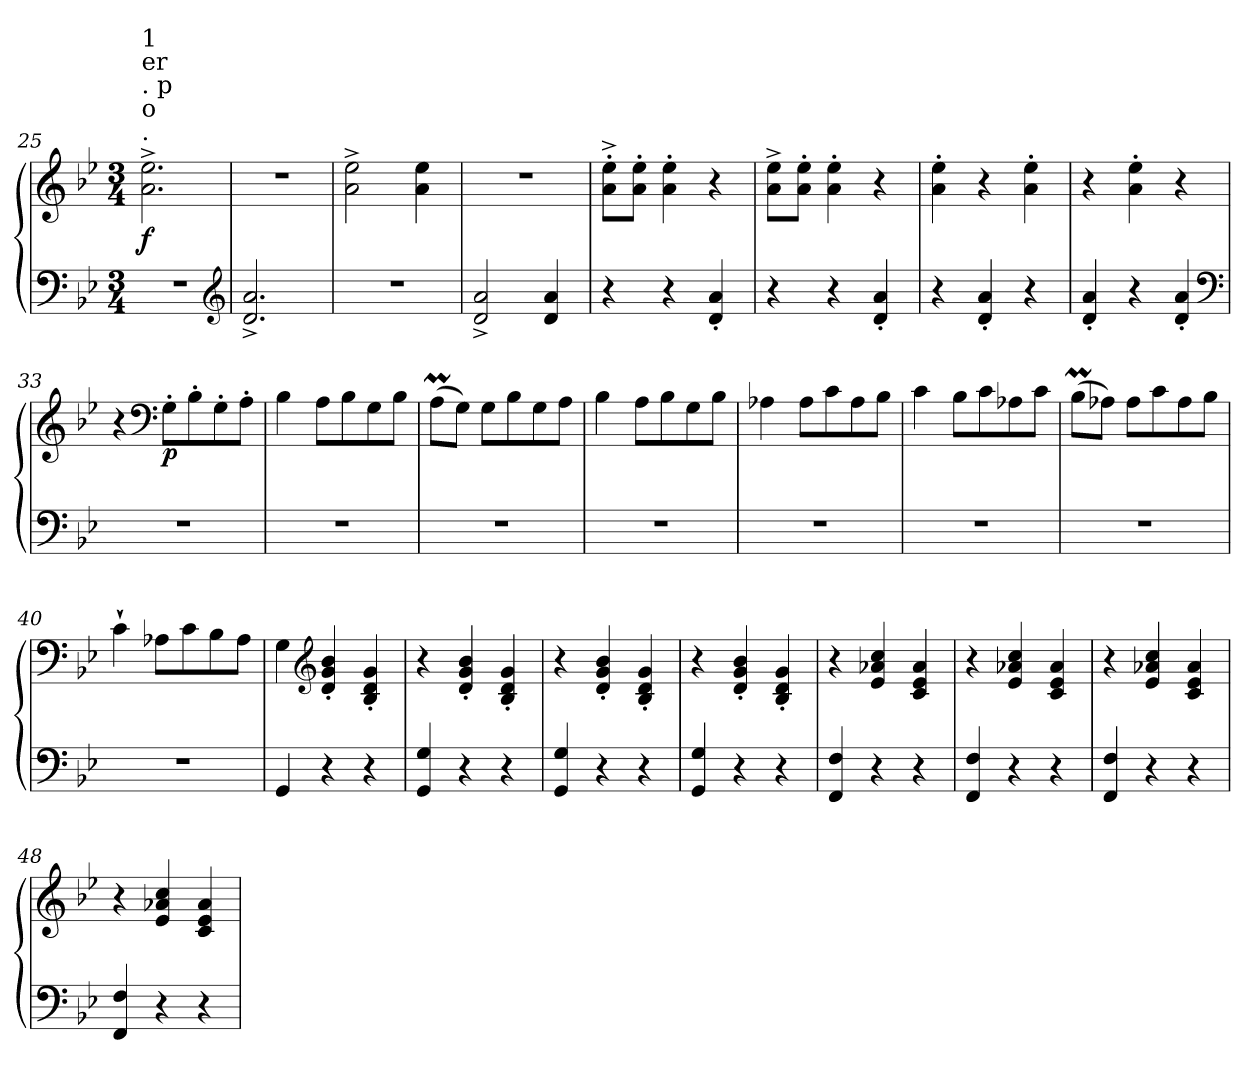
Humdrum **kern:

**kern	**kern	**dynam
*part1	*part1	*part1
*staff2	*staff1	*staff1/2
*clefF4	*clefG2	*
*k[b-e-]	*k[b-e-]	*
*B-:	*B-:	*
*M3/4	*M3/4	*
=25	=25	=25
!	!LO:TX:a:t=1\ner\n. p\no\n.	!
!	!	!LO:DY:b
2.r	2.a^>\ 2.ee-^>\	f
*clefG2	*	*
=26	=26	=26
2.d^</ 2.a^</	2.r	.
=27	=27	=27
2.r	2a^>\ 2ee-^>\	.
.	4a\ 4ee-\	.
=28	=28	=28
2d^</ 2a^</	2.r	.
4d/ 4a/	.	.
=29	=29	=29
4r	8a^>'>\ 8ee-^>'>\L	.
.	8a'>\ 8ee-'>\J	.
4r	4a'>\ 4ee-'>\	.
4d'</ 4a'</	4r	.
=30	=30	=30
4r	8a^>\ 8ee-^>\L	.
.	8a'>\ 8ee-'>\J	.
4r	4a'>\ 4ee-'>\	.
4d'</ 4a'</	4r	.
=31	=31	=31
4r	4a'>\ 4ee-'>\	.
4d'</ 4a'</	4r	.
4r	4a'>\ 4ee-'>\	.
=32	=32	=32
4d'</ 4a'</	4r	.
4r	4a'>\ 4ee-'>\	.
4d'</ 4a'</	4r	.
*clefF4	*	*
!!LO:LB:g=z
=33	=33	=33
2.r	4r	.
*	*clefF4	*
!	!	!LO:DY:b
.	8G'>\L	p
.	8B-'>\	.
.	8G'>\	.
.	8A'>\J	.
=34	=34	=34
2.r	4B-\	.
.	8A\L	.
.	8B-\	.
.	8G\	.
.	8B-\J	.
=35	=35	=35
2.r	(>8Am\L	.
.	8G\J)	.
.	8G\L	.
.	8B-\	.
.	8G\	.
.	8A\J	.
=36	=36	=36
2.r	4B-\	.
.	8A\L	.
.	8B-\	.
.	8G\	.
.	8B-\J	.
=37	=37	=37
2.r	4A-X\	.
.	8A-\L	.
.	8c\	.
.	8A-\	.
.	8B-\J	.
=38	=38	=38
2.r	4c\	.
.	8B-\L	.
.	8c\	.
.	8A-X\	.
.	8c\J	.
=39	=39	=39
2.r	(>8B-M\L	.
.	8A-X\J)	.
.	8A-\L	.
.	8c\	.
.	8A-\	.
.	8B-\J	.
!!LO:LB:g=z
=40	=40	=40
2.r	4c`>\	.
.	8A-X\L	.
.	8c\	.
.	8B-\	.
.	8A-\J	.
=41	=41	=41
4GG/	4G\	.
*	*clefG2	*
4r	4d'</ 4g'</ 4b-'</	.
4r	4B-'</ 4d'</ 4g'</	.
=42	=42	=42
4GG/ 4G/	4r	.
4r	4d'</ 4g'</ 4b-'</	.
4r	4B-'</ 4d'</ 4g'</	.
=43	=43	=43
4GG/ 4G/	4r	.
4r	4d'</ 4g'</ 4b-'</	.
4r	4B-'</ 4d'</ 4g'</	.
=44	=44	=44
4GG/ 4G/	4r	.
4r	4d'</ 4g'</ 4b-'</	.
4r	4B-'</ 4d'</ 4g'</	.
=45	=45	=45
4FF/ 4F/	4r	.
4r	4e-/ 4a-X/ 4cc/	.
4r	4c/ 4e-/ 4a-/	.
=46	=46	=46
4FF/ 4F/	4r	.
4r	4e-/ 4a-X/ 4cc/	.
4r	4c/ 4e-/ 4a-/	.
=47	=47	=47
4FF/ 4F/	4r	.
4r	4e-/ 4a-X/ 4cc/	.
4r	4c/ 4e-/ 4a-/	.
!!LO:PB:g=z
=48	=48	=48
4FF/ 4F/	4r	.
4r	4e-/ 4a-X/ 4cc/	.
4r	4c/ 4e-/ 4a-/	.
=	=	=
*-	*-	*-
